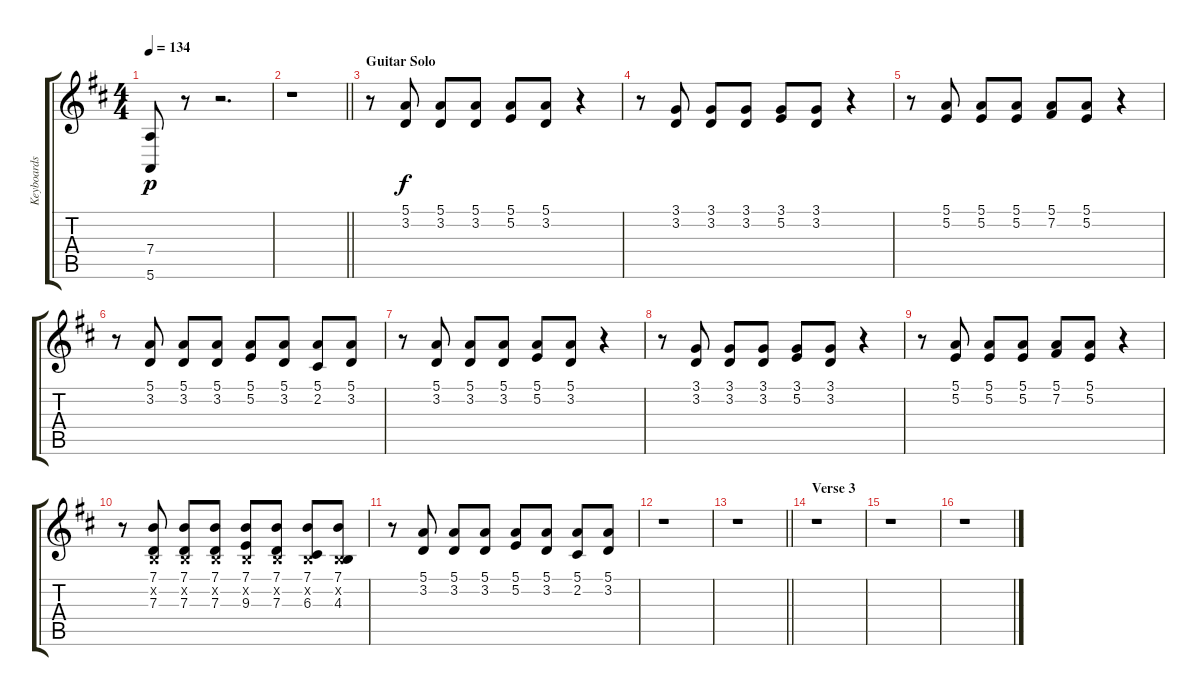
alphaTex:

\track ("Keyboards 2" "Keyboards ") {instrument electricgrandpiano}
\staff {score tabs}
\tuning (E4 B3 G3 D3 A2 E2) {hide}
\ts (4 4)
\tempo 134
\clef g2
\ks d
(7.4 5.6).8{dy p} r.8 r.2{d} |
\barLineRight lightlight
r.1 |
\section ("" "Guitar Solo")
r.8 (5.1 3.2).8{dy f} (5.1 3.2).8 (5.1 3.2).8 (5.1 5.2).8 (5.1 3.2).8 r.4 |
r.8 (3.1 3.2).8 (3.1 3.2).8 (3.1 3.2).8 (3.1 5.2).8 (3.1 3.2).8 r.4 |
r.8 (5.1 5.2).8 (5.1 5.2).8 (5.1 5.2).8 (5.1 7.2).8 (5.1 5.2).8 r.4 |
r.8 (5.1 3.2).8 (5.1 3.2).8 (5.1 3.2).8 (5.1 5.2).8 (5.1 3.2).8 (5.1 2.2).8 (5.1 3.2).8 |
r.8 (5.1 3.2).8 (5.1 3.2).8 (5.1 3.2).8 (5.1 5.2).8 (5.1 3.2).8 r.4 |
r.8 (3.1 3.2).8 (3.1 3.2).8 (3.1 3.2).8 (3.1 5.2).8 (3.1 3.2).8 r.4 |
r.8 (5.1 5.2).8 (5.1 5.2).8 (5.1 5.2).8 (5.1 7.2).8 (5.1 5.2).8 r.4 |
r.8 (7.1 0.2{x} 7.3).8 (7.1 0.2{x} 7.3).8 (7.1 0.2{x} 7.3).8 (7.1 0.2{x} 9.3).8 (7.1 0.2{x} 7.3).8 (7.1 0.2{x} 6.3).8 (7.1 0.2{x} 4.3).8 |
r.8 (5.1 3.2).8 (5.1 3.2).8 (5.1 3.2).8 (5.1 5.2).8 (5.1 3.2).8 (5.1 2.2).8 (5.1 3.2).8 |
r.1 |
\barLineRight lightlight
r.1 |
\section ("" "Verse 3")
r.1 |
r.1 |
r.1
